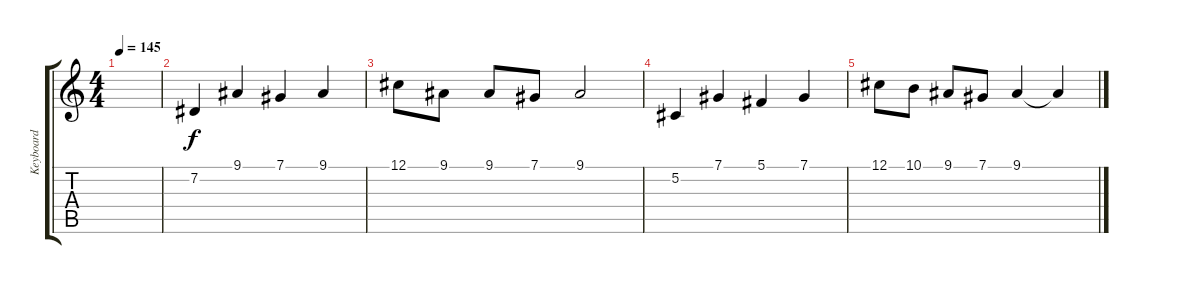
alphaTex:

\track ("Keyboard" "Keyboard") {instrument brightacousticpiano}
\staff {score tabs}
\tuning (Db4 Ab3 E3 B2 Gb2 Db2) {hide}
\ts (4 4)
\tempo 145
\clef g2
\ks c
|
7.2.4{instrument stringensemble2} 9.1.4 7.1.4 9.1.4 |
12.1.8 9.1.8 9.1.8 7.1.8 9.1.2 |
5.2.4 7.1.4 5.1.4 7.1.4 |
12.1.8 10.1.8 9.1.8 7.1.8 9.1.4 9.1{t}.4{dy f}
